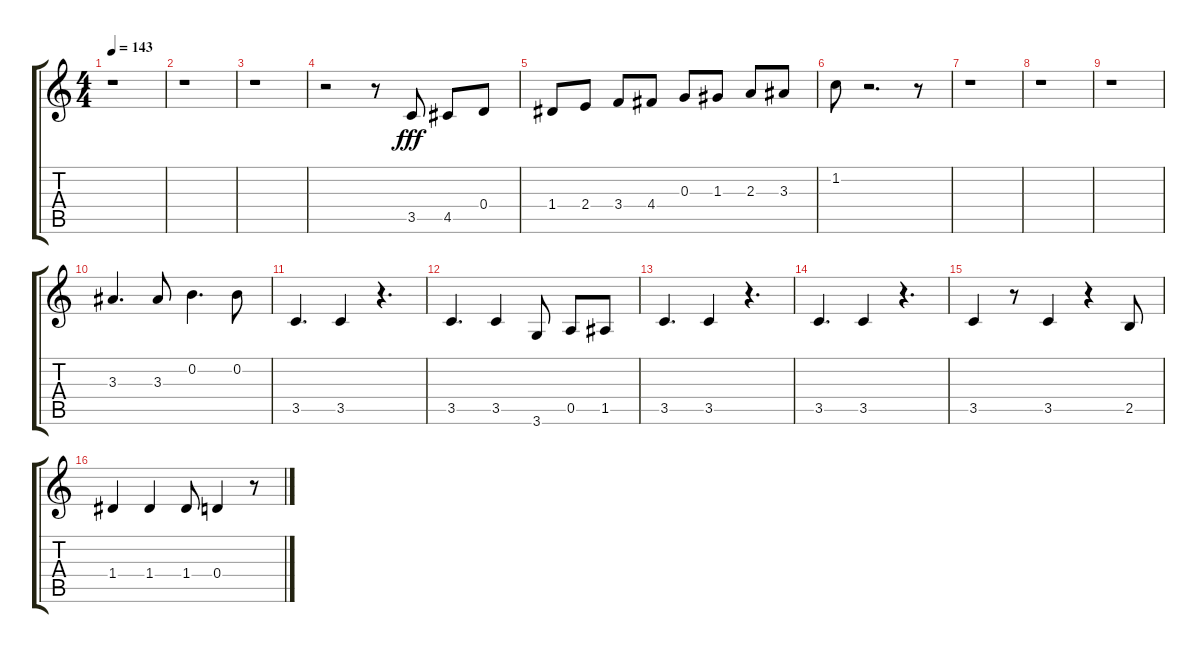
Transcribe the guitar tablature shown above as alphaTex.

\track "" {instrument acousticguitarsteel}
\staff {score tabs}
\tuning (E4 B3 G3 D3 A2 E2) {hide}
\ts (4 4)
\tempo 143
\clef g2
\ks c
r.1{dy fff} |
r.1 |
r.1 |
r.2 r.8 3.5.8 4.5.8 0.4.8 |
1.4.8 2.4.8 3.4.8 4.4.8 0.3.8 1.3.8 2.3.8 3.3.8 |
1.2.8 r.2{d} r.8 |
r.1 |
r.1 |
r.1 |
3.3.4{d} 3.3.8 0.2.4{d} 0.2.8 |
3.5.4{d} 3.5.4 r.4{d} |
3.5.4{d} 3.5.4 3.6.8 0.5.8 1.5.8 |
3.5.4{d} 3.5.4 r.4{d} |
3.5.4{d} 3.5.4 r.4{d} |
3.5.4 r.8 3.5.4 r.4 2.5.8 |
1.4.4 1.4.4 1.4.8 0.4.4 r.8
